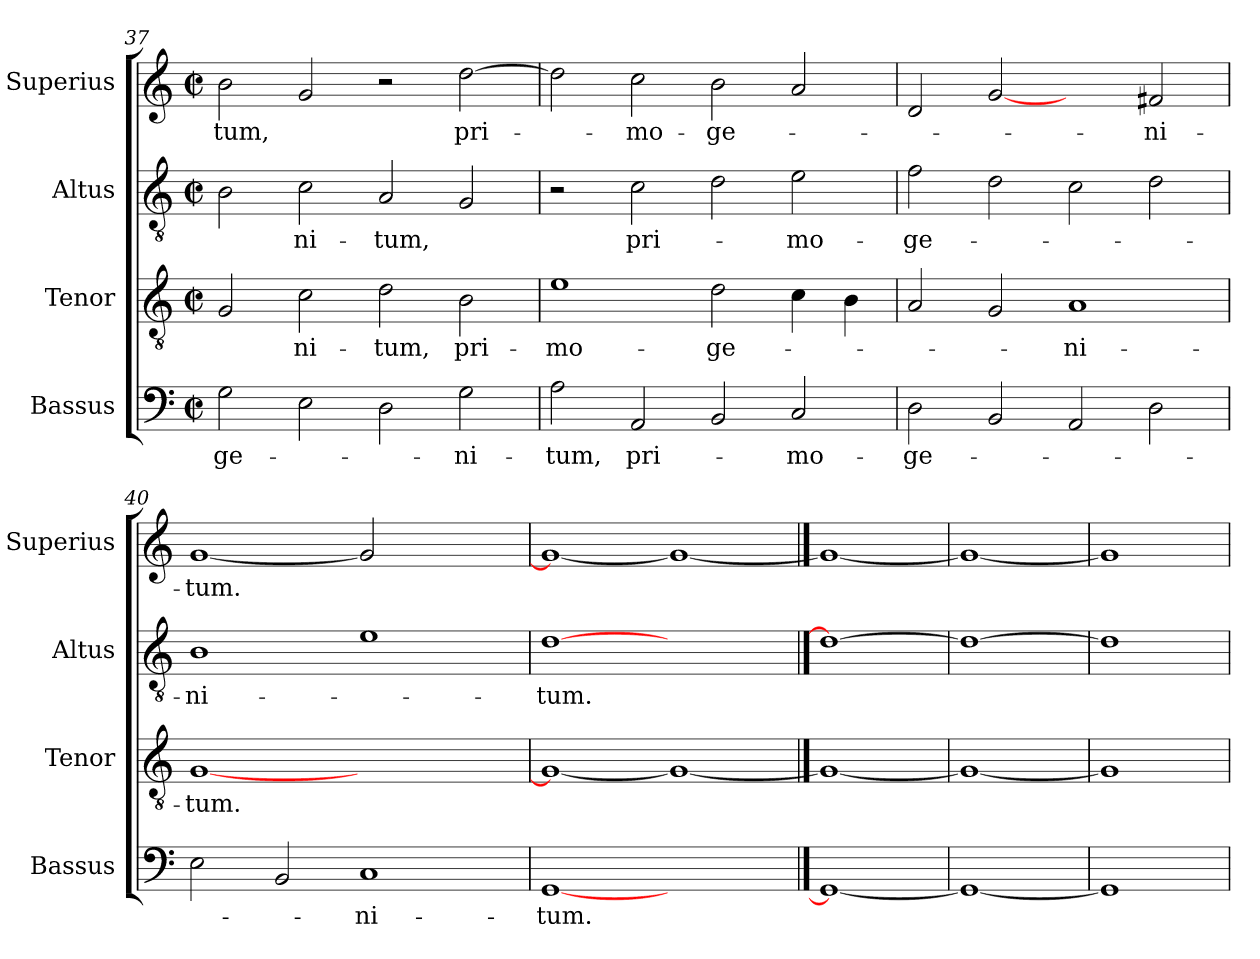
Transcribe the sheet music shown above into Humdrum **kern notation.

**kern	**text	**kern	**text	**kern	**text	**kern	**text
*part4	*part4	*part3	*part3	*part2	*part2	*part1	*part1
*staff4	*staff4	*staff3	*staff3	*staff2	*staff2	*staff1	*staff1
*I"Bassus	*	*I"Tenor	*	*I"Altus	*	*I"Superius	*
*I'Bassus	*	*I'Tenor	*	*I'Altus	*	*I'Superius	*
*clefF4	*	*clefGv2	*	*clefGv2	*	*clefG2	*
*	*	*ITrd7c12	*	*ITrd7c12	*	*	*
*k[]	*	*k[]	*	*k[]	*	*k[]	*
*M2/2	*	*M2/2	*	*M2/2	*	*M2/2	*
*met(c|)	*	*met(c|)	*	*met(c|)	*	*met(c|)	*
=37	=37	=37	=37	=37	=37	=37	=37
!	!LO:LY:b:color=#000000	!	!	!	!	!	!
!	!	!	!	!	!	!	!LO:LY:b:color=#000000
2Gi\	-ge-	2GGi/	.	2BBi\	.	2bi\	-tum,
!	!	!	!LO:LY:b:color=#000000	!	!	!	!
!	!	!	!	!	!LO:LY:b:color=#000000	!	!
2Ei\	.	2Ci\	-ni-	2Ci\	-ni-	2gi/	.
!	!	!	!LO:LY:b:color=#000000	!	!	!	!
!	!	!	!	!	!LO:LY:b:color=#000000	!	!
2Di\	.	2Di\	-tum,	2AAi/	-tum,	2r	.
!	!LO:LY:b:color=#000000	!	!	!	!	!	!
!	!	!	!LO:LY:b:color=#000000	!	!	!	!
!	!	!	!	!	!	!	!LO:LY:b:color=#000000
2Gi\	-ni-	2BBi\	pri-	2GGi/	.	[>2ddi\	pri-
=38	=38	=38	=38	=38	=38	=38	=38
!	!LO:LY:b:color=#000000	!	!	!	!	!	!
!	!	!	!LO:LY:b:color=#000000	!	!	!	!
2Ai\	-tum,	1Ei	-mo-	2r	.	2ddi\]	.
!	!LO:LY:b:color=#000000	!	!	!	!	!	!
!	!	!	!	!	!LO:LY:b:color=#000000	!	!
!	!	!	!	!	!	!	!LO:LY:b:color=#000000
2AAi/	pri-	.	.	2Ci\	pri-	2cci\	-mo-
!	!	!	!LO:LY:b:color=#000000	!	!	!	!
!	!	!	!	!	!	!	!LO:LY:b:color=#000000
2BBi/	.	2Di\	-ge-	2Di\	.	2bi\	-ge-
!	!LO:LY:b:color=#000000	!	!	!	!	!	!
!	!	!	!	!	!LO:LY:b:color=#000000	!	!
2Ci/	-mo-	4Ci\	.	2Ei\	-mo-	2ai/	.
.	.	4BBi\	.	.	.	.	.
=39	=39	=39	=39	=39	=39	=39	=39
!	!LO:LY:b:color=#000000	!	!	!	!	!	!
!	!	!	!	!	!LO:LY:b:color=#000000	!	!
2Di\	-ge-	2AAi/	.	2Fi\	-ge-	2di/	.
2BBi/	.	2GGi/	.	2Di\	.	[2gi	.
!	!	!	!LO:LY:b:color=#000000	!	!	!	!
2AAi/	.	1AAi	-ni-	2Ci\	.	2ryy	.
!	!	!	!	!	!	!	!LO:LY:b:color=#000000
2Di\	.	.	.	2Di\	.	2f#Xi/	-ni-
=40	=40	=40	=40	=40	=40	=40	=40
!	!	!	!LO:LY:b:color=#000000	!	!	!	!
!	!	!	!	!	!LO:LY:b:color=#000000	!	!
!	!	!	!	!	!	!	!LO:LY:b:color=#000000
2Ei\	.	[<1GGi	-tum.	1BBi	-ni-	[<1gi	-tum.
2BBi/	.	.	.	.	.	.	.
!	!LO:LY:b:color=#000000	!	!	!	!	!	!
1Ci	-ni-	1ryy	.	1Ei	.	2gi]	.
.	.	.	.	.	.	2ryy	.
=41	=41	=41	=41	=41	=41	=41	=41
!	!LO:LY:b:color=#000000	!	!	!	!	!	!
!	!	!	!	!	!LO:LY:b:color=#000000	!	!
[1GGi	-tum.	1GGi_<	.	[1Di	-tum.	1gi_<	.
1ryy	.	1GGi_	.	1ryy	.	1gi_	.
==42	==42	==42	==42	==42	==42	==42	==42
1GGi_	.	1GGi_	.	1Di_	.	1gi_	.
=43	=43	=43	=43	=43	=43	=43	=43
1GGi_	.	1GGi_	.	1Di_	.	1gi_	.
=44	=44	=44	=44	=44	=44	=44	=44
1GGi]	.	1GGi]	.	1Di]	.	1gi]	.
=	=	=	=	=	=	=	=
*-	*-	*-	*-	*-	*-	*-	*-
